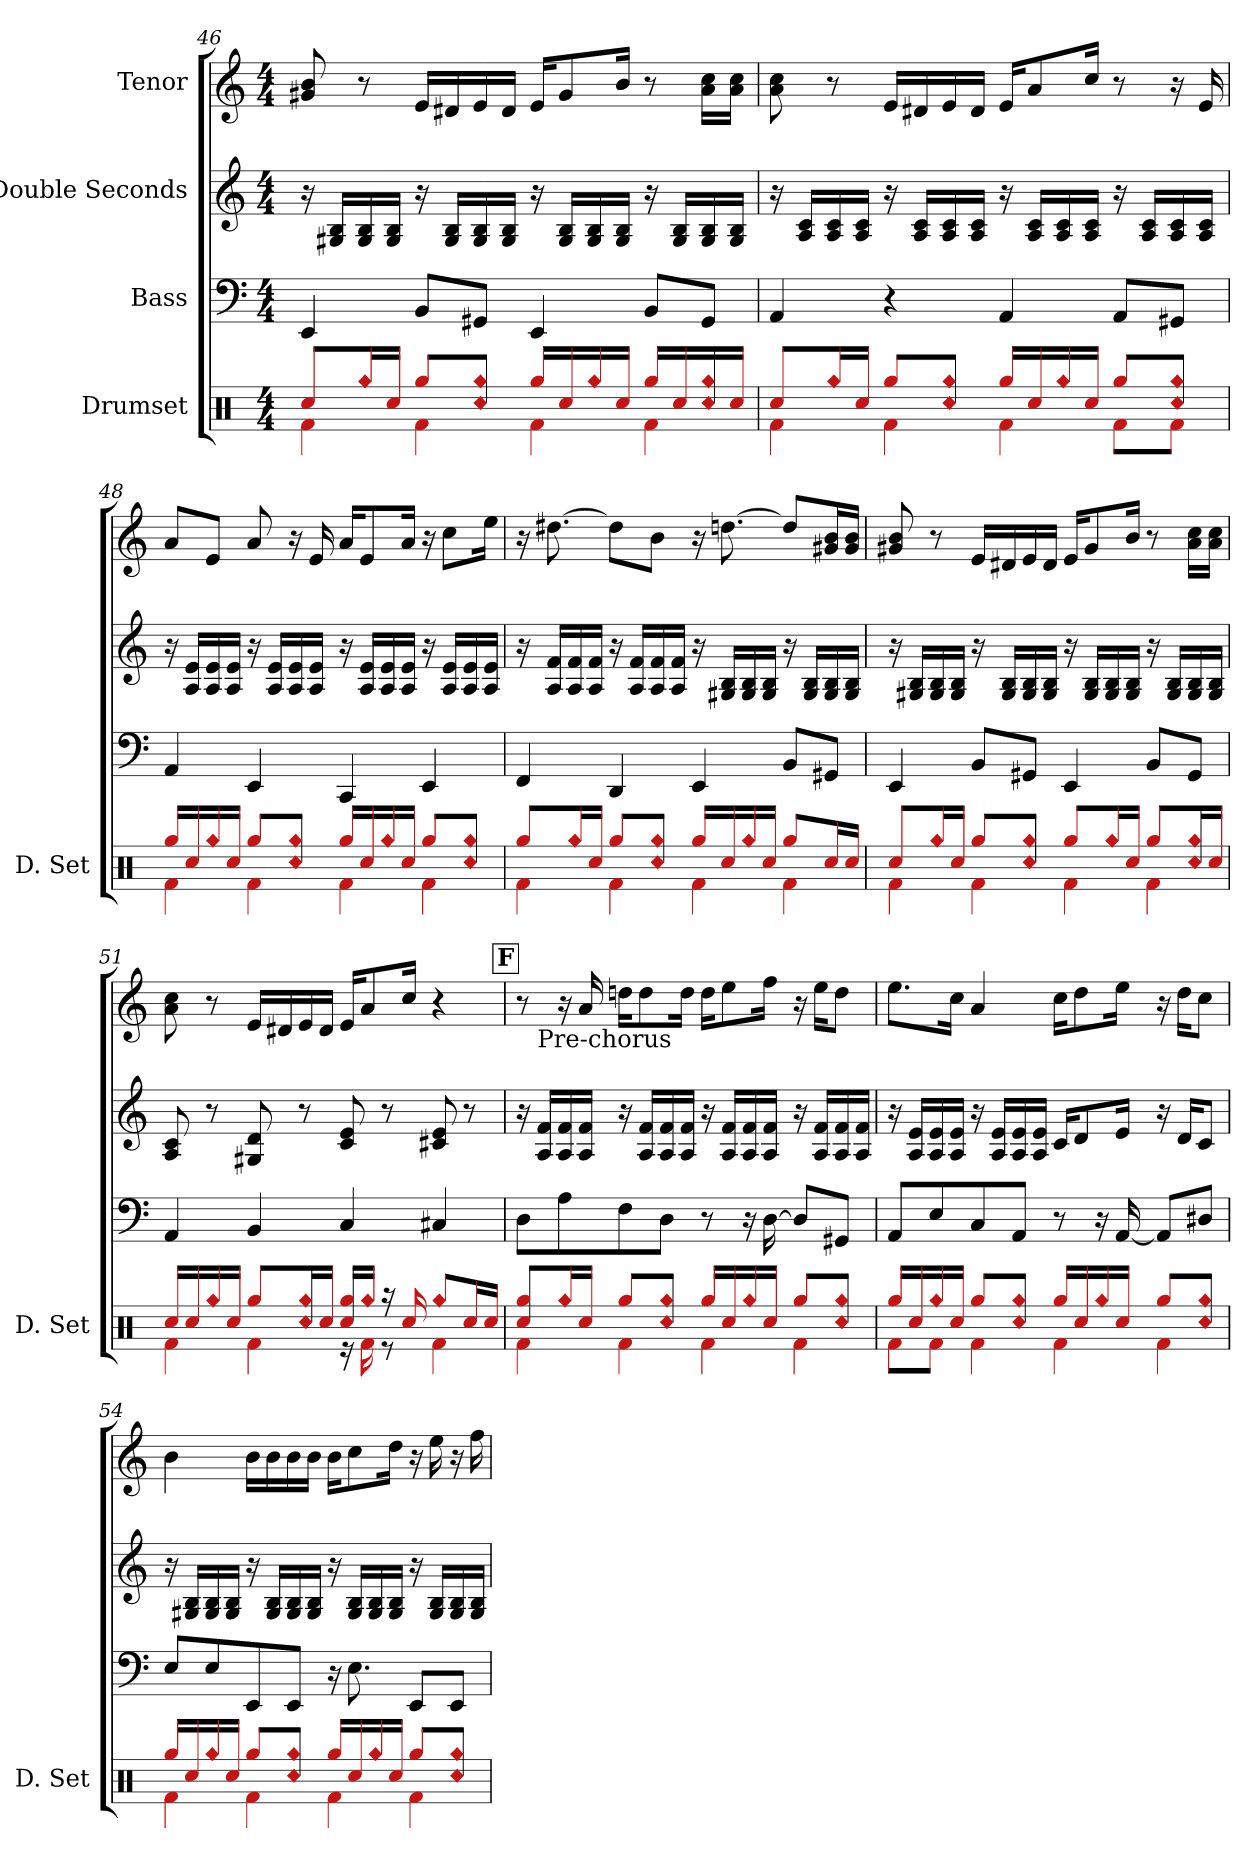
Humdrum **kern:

**kern	**kern	**kern	**kern
*part4	*part3	*part2	*part1
*staff4	*staff3	*staff2	*staff1
*I"Drumset	*I"Bass	*I"Double Seconds	*I"Tenor
*I'D. Set	*	*	*
!!LO:LB:g=z
*clefX	*clefF4	*clefG2	*clefG2
*	*ITrd7c12	*	*
*k[]	*k[]	*k[]	*k[]
*M4/4	*M4/4	*M4/4	*M4/4
=46	=46	=46	=46
*^	*	*	*
8cci/L	4fj\	4EEEi/	16r	8g#Xi/ 8bj/
.	.	.	16G#Xi/ 16Bj/LL	.
!LO:N:head=diamond	!	!	!	!
16ggj/L	.	.	16G#i/ 16Bj/	8r
16cci/JJ	.	.	16G#i/ 16Bj/JJ	.
8ggj/L	4fj\	8BBBj/L	16r	16ei/LL
.	.	.	16G#i/ 16Bj/LL	16d#Xj/
!LO:N:n=1:head=diamond	!	!	!	!
!LO:N:n=2:head=diamond	!	!	!	!
8cci/ 8ggj/J	.	8GGG#Xi/J	16G#i/ 16Bj/	16ei/
.	.	.	16G#i/ 16Bj/JJ	16d#j/JJ
16ggj/LL	4fj\	4EEEi/	16r	16ei/KL
16cci/	.	.	16G#i/ 16Bj/LL	8g#i/
!LO:N:head=diamond	!	!	!	!
16ggj/	.	.	16G#i/ 16Bj/	.
16cci/JJ	.	.	16G#i/ 16Bj/JJ	16bj/Jk
16ggj/LL	4fj\	8BBBj/L	16r	8r
16cci/	.	.	16G#i/ 16Bj/LL	.
!LO:N:n=1:head=diamond	!	!	!	!
!LO:N:n=2:head=diamond	!	!	!	!
16cci/ 16ggj/	.	8GGG#i/J	16G#i/ 16Bj/	16aj\ 16cci\LL
16cci/JJ	.	.	16G#i/ 16Bj/JJ	16aj\ 16cci\JJ
=47	=47	=47	=47	=47
8cci/L	4fj\	4AAAj/	16r	8aj\ 8cci\
.	.	.	16Aj/ 16ci/LL	.
!LO:N:head=diamond	!	!	!	!
16ggj/L	.	.	16Aj/ 16ci/	8r
16cci/JJ	.	.	16Aj/ 16ci/JJ	.
8ggj/L	4fj\	4r	16r	16ei/LL
.	.	.	16Aj/ 16ci/LL	16d#Xj/
!LO:N:n=1:head=diamond	!	!	!	!
!LO:N:n=2:head=diamond	!	!	!	!
8cci/ 8ggj/J	.	.	16Aj/ 16ci/	16ei/
.	.	.	16Aj/ 16ci/JJ	16d#j/JJ
16ggj/LL	4fj\	4AAAj/	16r	16ei/KL
16cci/	.	.	16Aj/ 16ci/LL	8aj/
!LO:N:head=diamond	!	!	!	!
16ggj/	.	.	16Aj/ 16ci/	.
16cci/JJ	.	.	16Aj/ 16ci/JJ	16cci/Jk
8ggj/L	8fj\L	8AAAj/L	16r	8r
.	.	.	16Aj/ 16ci/LL	.
!LO:N:n=1:head=diamond	!	!	!	!
!LO:N:n=2:head=diamond	!	!	!	!
8cci/ 8ggj/J	8fj\J	8GGG#Xi/J	16Aj/ 16ci/	16r
.	.	.	16Aj/ 16ci/JJ	16ei/
!!LO:LB:g=z
=48	=48	=48	=48	=48
16ggj/LL	4fj\	4AAAj/	16r	8aj/L
16cci/	.	.	16Aj/ 16ei/LL	.
!LO:N:head=diamond	!	!	!	!
16ggj/	.	.	16Aj/ 16ei/	8ei/J
16cci/JJ	.	.	16Aj/ 16ei/JJ	.
8ggj/L	4fj\	4EEEi/	16r	8aj/
.	.	.	16Aj/ 16ei/LL	.
!LO:N:n=1:head=diamond	!	!	!	!
!LO:N:n=2:head=diamond	!	!	!	!
8cci/ 8ggj/J	.	.	16Aj/ 16ei/	16r
.	.	.	16Aj/ 16ei/JJ	16ei/
16ggj/LL	4fj\	4CCCi/	16r	16aj/KL
16cci/	.	.	16Aj/ 16ei/LL	8ei/
!LO:N:head=diamond	!	!	!	!
16ggj/	.	.	16Aj/ 16ei/	.
16cci/JJ	.	.	16Aj/ 16ei/JJ	16aj/Jk
8ggj/L	4fj\	4EEEi/	16r	16r
.	.	.	16Aj/ 16ei/LL	8cci\L
!LO:N:n=1:head=diamond	!	!	!	!
!LO:N:n=2:head=diamond	!	!	!	!
8cci/ 8ggj/J	.	.	16Aj/ 16ei/	.
.	.	.	16Aj/ 16ei/JJ	16eei\Jk
=49	=49	=49	=49	=49
8ggj/L	4fj\	4FFFj/	16r	16r
.	.	.	16Aj/ 16fj/LL	[8.dd#Xj\
!LO:N:head=diamond	!	!	!	!
16ggj/L	.	.	16Aj/ 16fj/	.
16cci/JJ	.	.	16Aj/ 16fj/JJ	.
8ggj/L	4fj\	4DDDi/	16r	8dd#j\L]
.	.	.	16Aj/ 16fj/LL	.
!LO:N:n=1:head=diamond	!	!	!	!
!LO:N:n=2:head=diamond	!	!	!	!
8cci/ 8ggj/J	.	.	16Aj/ 16fj/	8bj\J
.	.	.	16Aj/ 16fj/JJ	.
16ggj/LL	4fj\	4EEEi/	16r	16r
16cci/	.	.	16G#Xi/ 16Bj/LL	[8.ddni\
!LO:N:head=diamond	!	!	!	!
16ggj/	.	.	16G#i/ 16Bj/	.
16cci/JJ	.	.	16G#i/ 16Bj/JJ	.
8ggj/L	4fj\	8BBBj/L	16r	8ddi/L]
.	.	.	16G#i/ 16Bj/LL	.
16cci/L	.	8GGG#Xi/J	16G#i/ 16Bj/	16g#Xi/ 16bj/L
16cci/JJ	.	.	16G#i/ 16Bj/JJ	16g#i/ 16bj/JJ
!!LO:LB:g=z
=50	=50	=50	=50	=50
8cci/L	4fj\	4EEEi/	16r	8g#Xi/ 8bj/
.	.	.	16G#Xi/ 16Bj/LL	.
!LO:N:head=diamond	!	!	!	!
16ggj/L	.	.	16G#i/ 16Bj/	8r
16cci/JJ	.	.	16G#i/ 16Bj/JJ	.
8ggj/L	4fj\	8BBBj/L	16r	16ei/LL
.	.	.	16G#i/ 16Bj/LL	16d#Xj/
!LO:N:n=1:head=diamond	!	!	!	!
!LO:N:n=2:head=diamond	!	!	!	!
8cci/ 8ggj/J	.	8GGG#Xi/J	16G#i/ 16Bj/	16ei/
.	.	.	16G#i/ 16Bj/JJ	16d#j/JJ
8ggj/L	4fj\	4EEEi/	16r	16ei/KL
.	.	.	16G#i/ 16Bj/LL	8g#i/
!LO:N:head=diamond	!	!	!	!
16ggj/L	.	.	16G#i/ 16Bj/	.
16cci/JJ	.	.	16G#i/ 16Bj/JJ	16bj/Jk
8ggj/L	4fj\	8BBBj/L	16r	8r
.	.	.	16G#i/ 16Bj/LL	.
!LO:N:n=1:head=diamond	!	!	!	!
!LO:N:n=2:head=diamond	!	!	!	!
16cci/ 16ggj/L	.	8GGG#i/J	16G#i/ 16Bj/	16aj\ 16cci\LL
16cci/JJ	.	.	16G#i/ 16Bj/JJ	16aj\ 16cci\JJ
=51	=51	=51	=51	=51
16cci/LL	4fj\	4AAAj/	8Aj/ 8ci/	8aj\ 8cci\
16cci/	.	.	.	.
!LO:N:head=diamond	!	!	!	!
16ggj/	.	.	8r	8r
16cci/JJ	.	.	.	.
8ggj/L	4fj\	4BBBj/	8G#Xi/ 8di/	16ei/LL
.	.	.	.	16d#Xj/
!LO:N:n=1:head=diamond	!	!	!	!
!LO:N:n=2:head=diamond	!	!	!	!
16cci/ 16ggj/L	.	.	8r	16ei/
16cci/JJ	.	.	.	16d#j/JJ
16cci/ 16ggj/LL	16r	4CCi/	8ci/ 8ei/	16ei/KL
!LO:N:head=diamond	!	!	!	!
16ggj/JJ	16fj\	.	.	8aj/
16r	8r	.	8r	.
16cci/	.	.	.	16cci/Jk
!LO:N:head=diamond	!	!	!	!
8ggj/L	4fj\	4CC#Xj/	8c#Xj/ 8ei/	4r
16cci/L	.	.	8r	.
16cci/JJ	.	.	.	.
!!LO:LB:g=z
!!LO:REH:place=s1:b:fs=14:t=F
=52	=52	=52	=52	=52
*	*	*	*	*^
8cci/ 8ggj/L	4fj\	8DDi\L	16r	8r	16ryy
!	!	!	!	!	!LO:TX:b:t=Pre-chorus
.	.	.	16Aj/ 16fj/LL	.	2...ryy
!LO:N:head=diamond	!	!	!	!	!
16ggj/L	.	8AAj\	16Aj/ 16fj/	16r	.
16cci/JJ	.	.	16Aj/ 16fj/JJ	16aj/	.
8ggj/L	4fj\	8FFj\	16r	16ddni\KL	.
.	.	.	16Aj/ 16fj/LL	8ddi\	.
!LO:N:n=1:head=diamond	!	!	!	!	!
!LO:N:n=2:head=diamond	!	!	!	!	!
8cci/ 8ggj/J	.	8DDi\J	16Aj/ 16fj/	.	.
.	.	.	16Aj/ 16fj/JJ	16ddi\Jk	.
16ggj/LL	4fj\	8r	16r	16ddi\KL	.
16cci/	.	.	16Aj/ 16fj/LL	8eei\	.
!LO:N:head=diamond	!	!	!	!	!
16ggj/	.	16r	16Aj/ 16fj/	.	.
16cci/JJ	.	[16DDi\	16Aj/ 16fj/JJ	16ffj\Jk	.
8ggj/L	4fj\	8DDi/L]	16r	16r	.
.	.	.	16Aj/ 16fj/LL	16eei\KL	.
!LO:N:n=1:head=diamond	!	!	!	!	!
!LO:N:n=2:head=diamond	!	!	!	!	!
8cci/ 8ggj/J	.	8GGG#Xi/J	16Aj/ 16fj/	8ddi\J	.
.	.	.	16Aj/ 16fj/JJ	.	.
*	*	*	*	*v	*v
=53	=53	=53	=53	=53
16ggj/LL	8fj\L	8AAAj/L	16r	8.eei\L
16cci/	.	.	16Aj/ 16ei/LL	.
!LO:N:head=diamond	!	!	!	!
16ggj/	8fj\J	8EEi/	16Aj/ 16ei/	.
16cci/JJ	.	.	16Aj/ 16ei/JJ	16cci\Jk
8ggj/L	4fj\	8CCi/	16r	4aj/
.	.	.	16Aj/ 16ei/LL	.
!LO:N:n=1:head=diamond	!	!	!	!
!LO:N:n=2:head=diamond	!	!	!	!
8cci/ 8ggj/J	.	8AAAj/J	16Aj/ 16ei/	.
.	.	.	16Aj/ 16ei/JJ	.
16ggj/LL	4fj\	8r	16ci/KL	16cci\KL
16cci/	.	.	8di/	8ddi\
!LO:N:head=diamond	!	!	!	!
16ggj/	.	16r	.	.
16cci/JJ	.	[16AAAj/	16ei/Jk	16eei\Jk
8ggj/L	4fj\	8AAAj/L]	16r	16r
.	.	.	16di/KL	16ddi\KL
!LO:N:n=1:head=diamond	!	!	!	!
!LO:N:n=2:head=diamond	!	!	!	!
8cci/ 8ggj/J	.	8DD#Xj/J	8ci/J	8cci\J
!!LO:LB:g=z
=54	=54	=54	=54	=54
16ggj/LL	4fj\	8EEi/L	16r	4bj\
16cci/	.	.	16G#Xi/ 16Bj/LL	.
!LO:N:head=diamond	!	!	!	!
16ggj/	.	8EEi/	16G#i/ 16Bj/	.
16cci/JJ	.	.	16G#i/ 16Bj/JJ	.
8ggj/L	4fj\	8EEEi/	16r	16bj\LL
.	.	.	16G#i/ 16Bj/LL	16bj\
!LO:N:n=1:head=diamond	!	!	!	!
!LO:N:n=2:head=diamond	!	!	!	!
8cci/ 8ggj/J	.	8EEEi/J	16G#i/ 16Bj/	16bj\
.	.	.	16G#i/ 16Bj/JJ	16bj\JJ
16ggj/LL	4fj\	16r	16r	16bj\KL
16cci/	.	8.EEi\	16G#i/ 16Bj/LL	8cci\
!LO:N:head=diamond	!	!	!	!
16ggj/	.	.	16G#i/ 16Bj/	.
16cci/JJ	.	.	16G#i/ 16Bj/JJ	16ddi\Jk
8ggj/L	4fj\	8EEEi/L	16r	16r
.	.	.	16G#i/ 16Bj/LL	16eei\
!LO:N:n=1:head=diamond	!	!	!	!
!LO:N:n=2:head=diamond	!	!	!	!
8cci/ 8ggj/J	.	8EEEi/J	16G#i/ 16Bj/	16r
.	.	.	16G#i/ 16Bj/JJ	16ffj\
*v	*v	*	*	*
=	=	=	=
*-	*-	*-	*-
